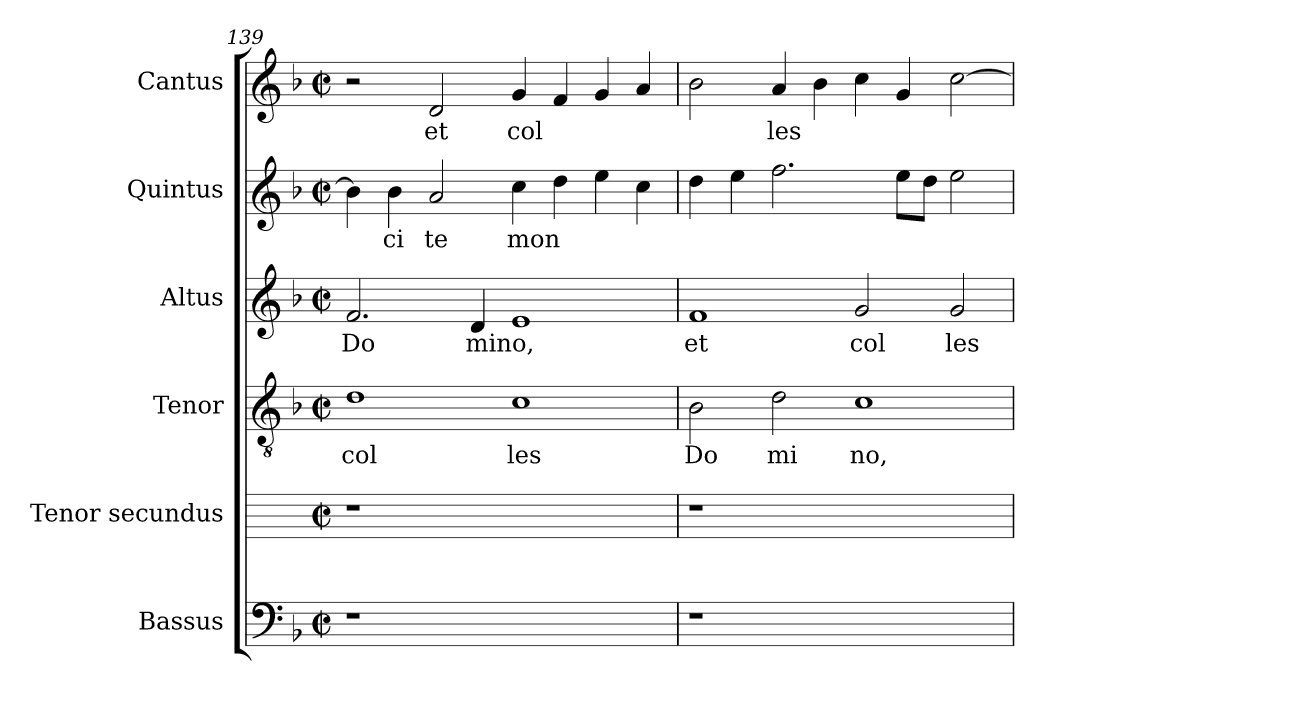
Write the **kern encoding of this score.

**kern	**kern	**kern	**text	**kern	**text	**kern	**text	**kern	**text
*part6	*part5	*part4	*part4	*part3	*part3	*part2	*part2	*part1	*part1
*staff6	*staff5	*staff4	*staff4	*staff3	*staff3	*staff2	*staff2	*staff1	*staff1
*I"Bassus	*I"Tenor  secundus	*I"Tenor	*	*I"Altus	*	*I"Quintus	*	*I"Cantus	*
*I'B	*	*I'T	*	*I'A	*	*I'Q	*	*I'C	*
*clefF4	*	*clefGv2	*	*clefG2	*	*clefG2	*	*clefG2	*
*k[b-]	*k[]	*k[b-]	*	*k[b-]	*	*k[b-]	*	*k[b-]	*
*F:	*C:	*F:	*	*F:	*	*F:	*	*F:	*
*M2/2	*M2/2	*M2/2	*	*M2/2	*	*M2/2	*	*M2/2	*
*met(c|)	*met(c|)	*met(c|)	*	*met(c|)	*	*met(c|)	*	*met(c|)	*
=139	=139	=139	=139	=139	=139	=139	=139	=139	=139
!	!	!	!LO:LY:b:cj	!	!LO:LY:b:cj	!	!LO:LY:b:cj	!	!
1r	1r	1d	col	2.f/	Do	4b-\]	.	2r	.
!	!	!	!	!	!	!	!LO:LY:b:cj	!	!
.	.	.	.	.	.	4b-\	ci	.	.
!	!	!	!	!	!	!	!LO:LY:b:cj	!	!LO:LY:b:cj
.	.	.	.	.	.	2a/	te	2d/	et
!	!	!	!	!	!LO:LY:b:cj	!	!	!	!
.	.	.	.	4d/	mino,	.	.	.	.
!	!	!	!LO:LY:b:cj	!	!LO:LY:b:cj	!	!LO:LY:b:cj	!	!LO:LY:b:cj
1ryy	1ryy	1c	les	1e	.	4cc\	mon	4g/	col
!	!	!	!	!	!	!	!LO:LY:b:cj	!	!LO:LY:b:cj
.	.	.	.	.	.	4dd\	.	4f/	.
!	!	!	!	!	!	!	!LO:LY:b:cj	!	!LO:LY:b:cj
.	.	.	.	.	.	4ee\	.	4g/	.
!	!	!	!	!	!	!	!LO:LY:b:cj	!	!LO:LY:b:cj
.	.	.	.	.	.	4cc\	.	4a/	.
!!LO:PB:g=z
=140	=140	=140	=140	=140	=140	=140	=140	=140	=140
!	!	!	!LO:LY:b:cj	!	!LO:LY:b:cj	!	!LO:LY:b:cj	!	!LO:LY:b:cj
1r	1r	2B-\	Do	1f	et	4dd\	.	2b-\	.
!	!	!	!	!	!	!	!LO:LY:b:cj	!	!
.	.	.	.	.	.	4ee\	.	.	.
!	!	!	!LO:LY:b:cj	!	!	!	!LO:LY:b:cj	!	!LO:LY:b:cj
.	.	2d\	mi	.	.	2.ff\	.	4a/	les
!	!	!	!	!	!	!	!	!	!LO:LY:b:cj
.	.	.	.	.	.	.	.	4b-\	.
!	!	!	!LO:LY:b:cj	!	!LO:LY:b:cj	!	!	!	!LO:LY:b:cj
1ryy	1ryy	1c	no,	2g/	col	.	.	4cc\	.
!	!	!	!	!	!	!	!LO:LY:b:cj	!	!LO:LY:b:cj
.	.	.	.	.	.	8ee\L	.	4g/	.
!	!	!	!	!	!	!	!LO:LY:b:cj	!	!
.	.	.	.	.	.	8dd\J	.	.	.
!	!	!	!	!	!LO:LY:b:cj	!	!LO:LY:b:cj	!	!LO:LY:b:cj
.	.	.	.	2g/	les	2ee\	.	[>2cc\	.
=	=	=	=	=	=	=	=	=	=
*-	*-	*-	*-	*-	*-	*-	*-	*-	*-
